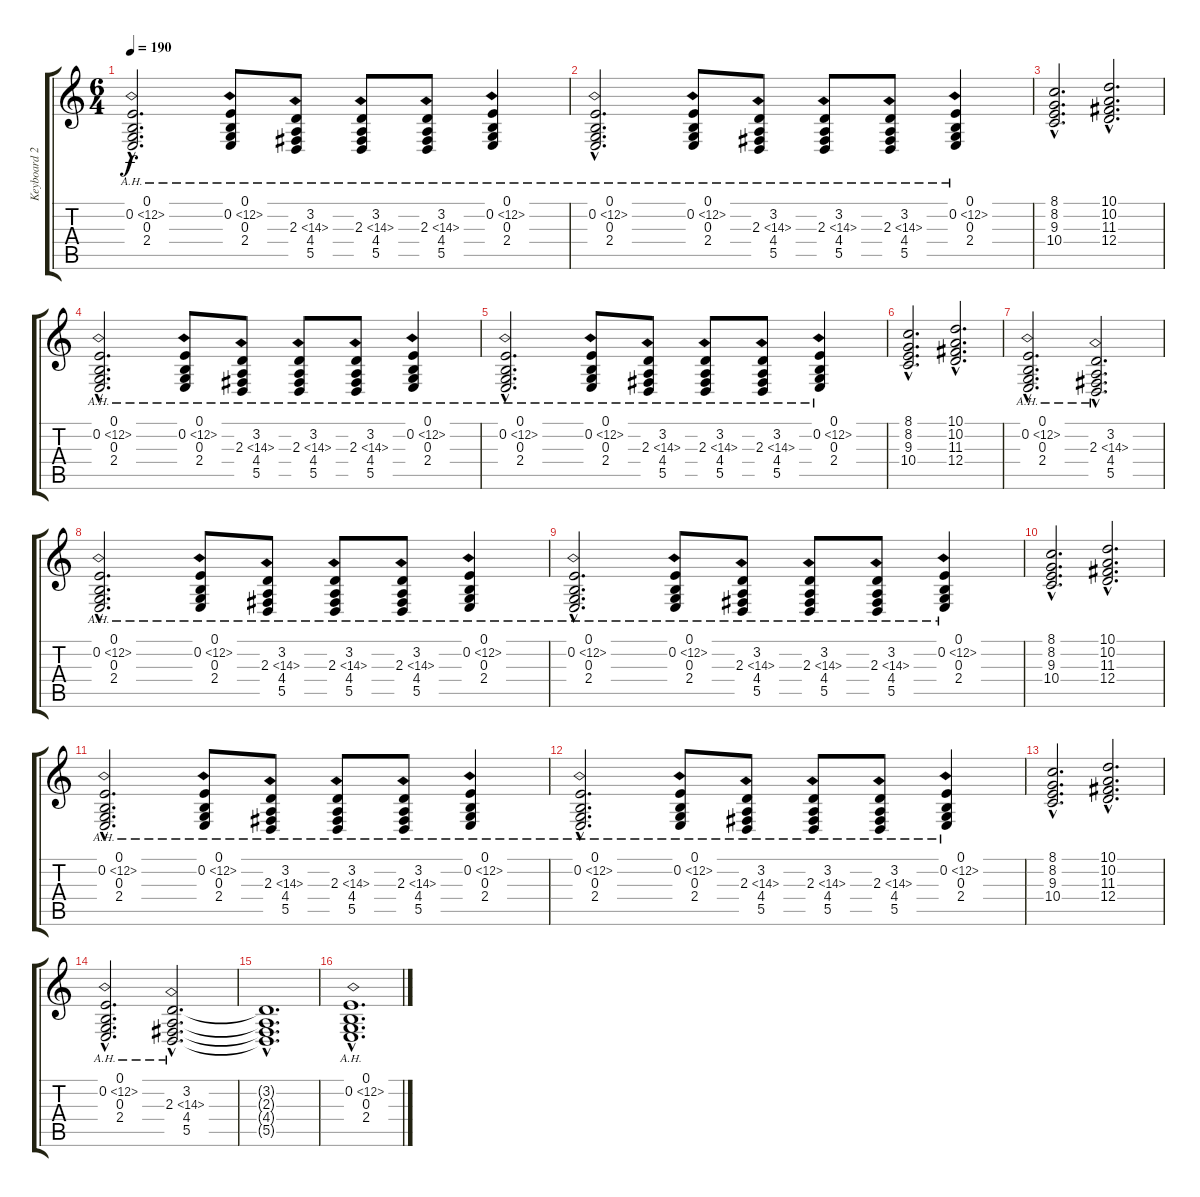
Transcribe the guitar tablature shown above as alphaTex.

\track ("Keyboard 2" "Keyboard 2") {instrument choiraahs}
\staff {score tabs}
\tuning (E4 B3 G3 D3 A2 E2) {hide}
\ts (6 4)
\tempo 190
\clef g2
\ks c
(0.1{hac} 0.2{ah 12 hac} 0.3{hac} 2.4{hac}).2{d dy f} (0.1 0.2{ah 12} 0.3 2.4).8 (3.2 2.3{ah 12} 4.4 5.5).8 (3.2 2.3{ah 12} 4.4 5.5).8 (3.2 2.3{ah 12} 4.4 5.5).8 (0.1 0.2{ah 12} 0.3 2.4).4 |
(0.1{hac} 0.2{ah 12 hac} 0.3{hac} 2.4{hac}).2{d} (0.1 0.2{ah 12} 0.3 2.4).8 (3.2 2.3{ah 12} 4.4 5.5).8 (3.2 2.3{ah 12} 4.4 5.5).8 (3.2 2.3{ah 12} 4.4 5.5).8 (0.1 0.2{ah 12} 0.3 2.4).4 |
(8.1{hac} 8.2{hac} 9.3{hac} 10.4{hac}).2{d} (10.1{hac} 10.2{hac} 11.3{hac} 12.4{hac}).2{d} |
(0.1{hac} 0.2{ah 12 hac} 0.3{hac} 2.4{hac}).2{d} (0.1 0.2{ah 12} 0.3 2.4).8 (3.2 2.3{ah 12} 4.4 5.5).8 (3.2 2.3{ah 12} 4.4 5.5).8 (3.2 2.3{ah 12} 4.4 5.5).8 (0.1 0.2{ah 12} 0.3 2.4).4 |
(0.1{hac} 0.2{ah 12 hac} 0.3{hac} 2.4{hac}).2{d} (0.1 0.2{ah 12} 0.3 2.4).8 (3.2 2.3{ah 12} 4.4 5.5).8 (3.2 2.3{ah 12} 4.4 5.5).8 (3.2 2.3{ah 12} 4.4 5.5).8 (0.1 0.2{ah 12} 0.3 2.4).4 |
(8.1{hac} 8.2{hac} 9.3{hac} 10.4{hac}).2{d} (10.1{hac} 10.2{hac} 11.3{hac} 12.4{hac}).2{d} |
(0.1{hac} 0.2{ah 12 hac} 0.3{hac} 2.4{hac}).2{d} (3.2{hac} 2.3{ah 12 hac} 4.4{hac} 5.5{hac}).2{d} |
(0.1{hac} 0.2{ah 12 hac} 0.3{hac} 2.4{hac}).2{d} (0.1 0.2{ah 12} 0.3 2.4).8 (3.2 2.3{ah 12} 4.4 5.5).8 (3.2 2.3{ah 12} 4.4 5.5).8 (3.2 2.3{ah 12} 4.4 5.5).8 (0.1 0.2{ah 12} 0.3 2.4).4 |
(0.1{hac} 0.2{ah 12 hac} 0.3{hac} 2.4{hac}).2{d} (0.1 0.2{ah 12} 0.3 2.4).8 (3.2 2.3{ah 12} 4.4 5.5).8 (3.2 2.3{ah 12} 4.4 5.5).8 (3.2 2.3{ah 12} 4.4 5.5).8 (0.1 0.2{ah 12} 0.3 2.4).4 |
(8.1{hac} 8.2{hac} 9.3{hac} 10.4{hac}).2{d} (10.1{hac} 10.2{hac} 11.3{hac} 12.4{hac}).2{d} |
(0.1{hac} 0.2{ah 12 hac} 0.3{hac} 2.4{hac}).2{d} (0.1 0.2{ah 12} 0.3 2.4).8 (3.2 2.3{ah 12} 4.4 5.5).8 (3.2 2.3{ah 12} 4.4 5.5).8 (3.2 2.3{ah 12} 4.4 5.5).8 (0.1 0.2{ah 12} 0.3 2.4).4 |
(0.1{hac} 0.2{ah 12 hac} 0.3{hac} 2.4{hac}).2{d} (0.1 0.2{ah 12} 0.3 2.4).8 (3.2 2.3{ah 12} 4.4 5.5).8 (3.2 2.3{ah 12} 4.4 5.5).8 (3.2 2.3{ah 12} 4.4 5.5).8 (0.1 0.2{ah 12} 0.3 2.4).4 |
(8.1{hac} 8.2{hac} 9.3{hac} 10.4{hac}).2{d} (10.1{hac} 10.2{hac} 11.3{hac} 12.4{hac}).2{d} |
(0.1{hac} 0.2{ah 12 hac} 0.3{hac} 2.4{hac}).2{d} (3.2{hac} 2.3{ah 12 hac} 4.4{hac} 5.5{hac}).2{d} |
(3.2{hac t} 2.3{hac t} 4.4{hac t} 5.5{hac t}).1{d} |
(0.1{hac} 0.2{ah 12 hac} 0.3{hac} 2.4{hac}).1{d}
